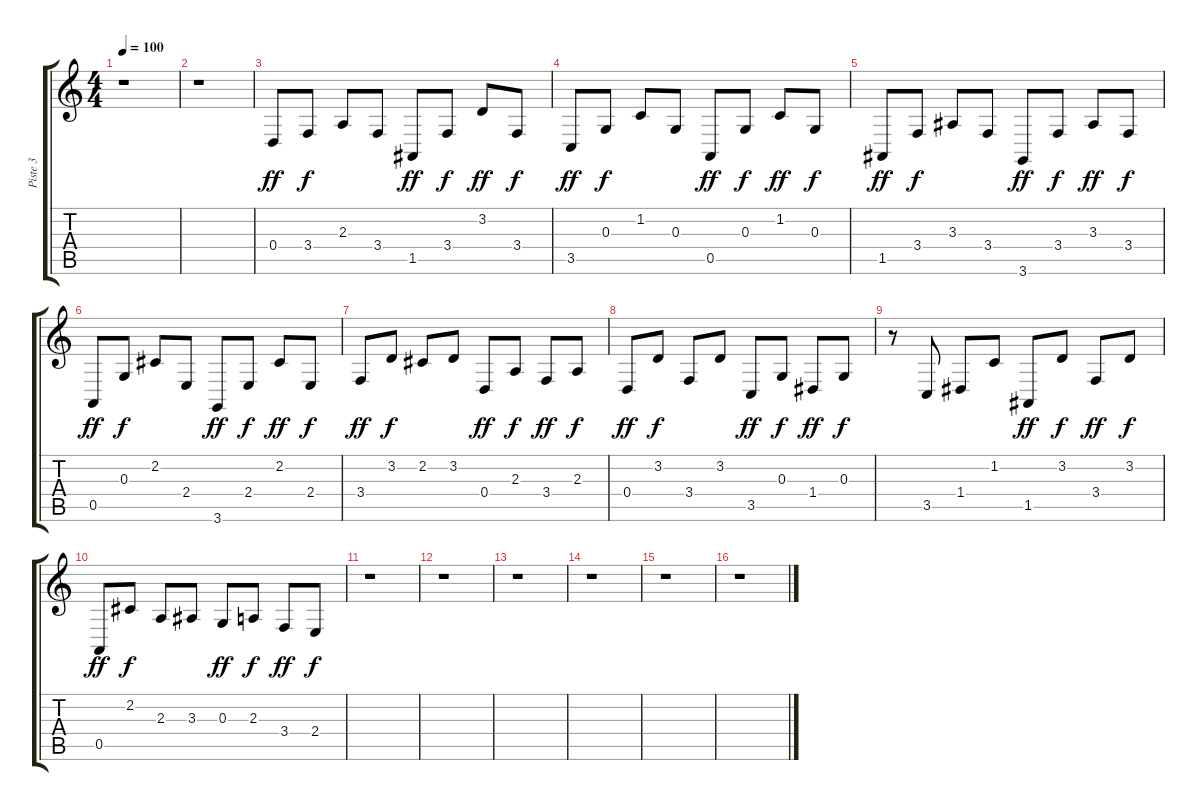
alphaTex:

\track ("Piste 3" "Piste 3") {instrument oboe}
\staff {score tabs}
\tuning (E4 B3 G3 D3 A2 E2) {hide}
\ts (4 4)
\tempo 100
\clef g2
\ks c
r.1{dy f} |
r.1 |
0.4.8{dy ff} 3.4.8{dy f} 2.3.8 3.4.8 1.5.8{dy ff} 3.4.8{dy f} 3.2.8{dy ff} 3.4.8{dy f} |
3.5.8{dy ff} 0.3.8{dy f} 1.2.8 0.3.8 0.5.8{dy ff} 0.3.8{dy f} 1.2.8{dy ff} 0.3.8{dy f} |
1.5.8{dy ff} 3.4.8{dy f} 3.3.8 3.4.8 3.6.8{dy ff} 3.4.8{dy f} 3.3.8{dy ff} 3.4.8{dy f} |
0.5.8{dy ff} 0.3.8{dy f} 2.2.8 2.4.8 3.6.8{dy ff} 2.4.8{dy f} 2.2.8{dy ff} 2.4.8{dy f} |
3.4.8{dy ff} 3.2.8{dy f} 2.2.8 3.2.8 0.4.8{dy ff} 2.3.8{dy f} 3.4.8{dy ff} 2.3.8{dy f} |
0.4.8{dy ff} 3.2.8{dy f} 3.4.8 3.2.8 3.5.8{dy ff} 0.3.8{dy f} 1.4.8{dy ff} 0.3.8{dy f} |
r.8 3.5.8 1.4.8 1.2.8 1.5.8{dy ff} 3.2.8{dy f} 3.4.8{dy ff} 3.2.8{dy f} |
0.5.8{dy ff} 2.2.8{dy f} 2.3.8 3.3.8 0.3.8{dy ff} 2.3.8{dy f} 3.4.8{dy ff} 2.4.8{dy f} |
r.1 |
r.1 |
r.1 |
r.1 |
r.1 |
r.1
